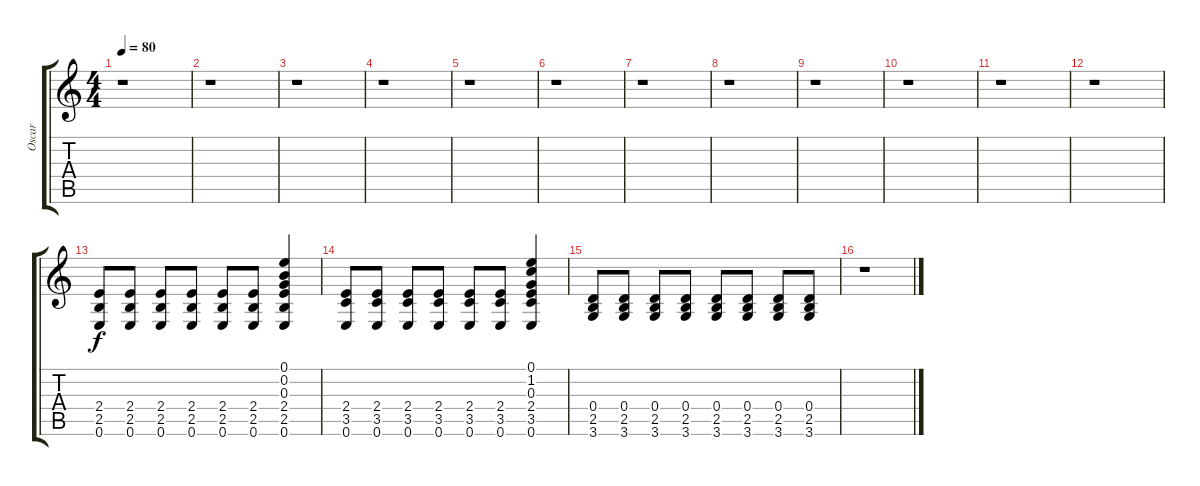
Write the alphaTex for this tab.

\track ("Oscar" "Oscar") {instrument electricguitarclean}
\staff {score tabs}
\tuning (E4 B3 G3 D3 A2 E2) {hide}
\ts (4 4)
\tempo 80
\clef g2
\ks c
r.1{dy f} |
r.1 |
r.1 |
r.1 |
r.1 |
r.1 |
r.1 |
r.1 |
r.1 |
r.1 |
r.1 |
r.1 |
(2.4 2.5 0.6).8 (2.4 2.5 0.6).8 (2.4 2.5 0.6).8 (2.4 2.5 0.6).8 (2.4 2.5 0.6).8 (2.4 2.5 0.6).8 (0.1 0.2 0.3 2.4 2.5 0.6).4 |
(2.4 3.5 0.6).8 (2.4 3.5 0.6).8 (2.4 3.5 0.6).8 (2.4 3.5 0.6).8 (2.4 3.5 0.6).8 (2.4 3.5 0.6).8 (0.1 1.2 0.3 2.4 3.5 0.6).4 |
(0.4 2.5 3.6).8 (0.4 2.5 3.6).8 (0.4 2.5 3.6).8 (0.4 2.5 3.6).8 (0.4 2.5 3.6).8 (0.4 2.5 3.6).8 (0.4 2.5 3.6).8 (0.4 2.5 3.6).8 |
r.1
